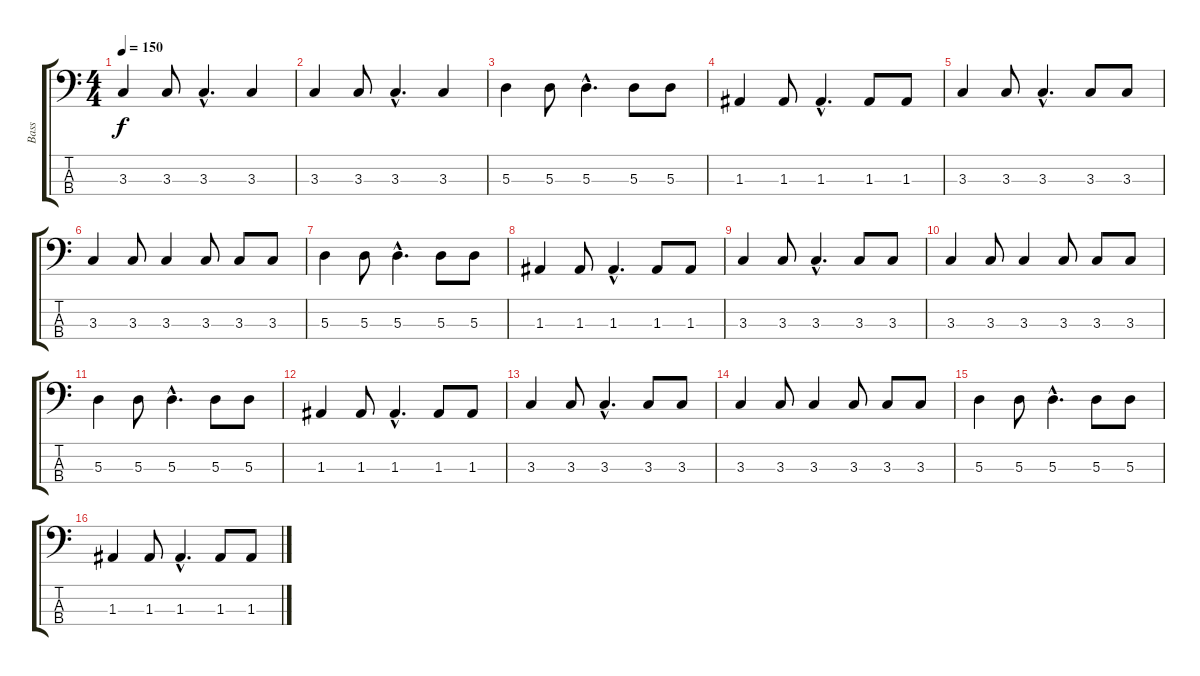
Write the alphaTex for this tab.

\track ("Bass" "Bass") {instrument electricbassfinger}
\staff {score tabs}
\tuning (G2 D2 A1 E1) {hide}
\ts (4 4)
\tempo 150
\clef f4
\ks c
3.3.4{dy f} 3.3.8 3.3{hac}.4{d} 3.3.4 |
3.3.4 3.3.8 3.3{hac}.4{d} 3.3.4 |
5.3.4 5.3.8 5.3{hac}.4{d} 5.3.8 5.3.8 |
1.3.4 1.3.8 1.3{hac}.4{d} 1.3.8 1.3.8 |
3.3.4 3.3.8 3.3{hac}.4{d} 3.3.8 3.3.8 |
3.3.4 3.3.8 3.3.4 3.3.8 3.3.8 3.3.8 |
5.3.4 5.3.8 5.3{hac}.4{d} 5.3.8 5.3.8 |
1.3.4 1.3.8 1.3{hac}.4{d} 1.3.8 1.3.8 |
3.3.4 3.3.8 3.3{hac}.4{d} 3.3.8 3.3.8 |
3.3.4 3.3.8 3.3.4 3.3.8 3.3.8 3.3.8 |
5.3.4 5.3.8 5.3{hac}.4{d} 5.3.8 5.3.8 |
1.3.4 1.3.8 1.3{hac}.4{d} 1.3.8 1.3.8 |
3.3.4 3.3.8 3.3{hac}.4{d} 3.3.8 3.3.8 |
3.3.4 3.3.8 3.3.4 3.3.8 3.3.8 3.3.8 |
5.3.4 5.3.8 5.3{hac}.4{d} 5.3.8 5.3.8 |
1.3.4 1.3.8 1.3{hac}.4{d} 1.3.8 1.3.8
